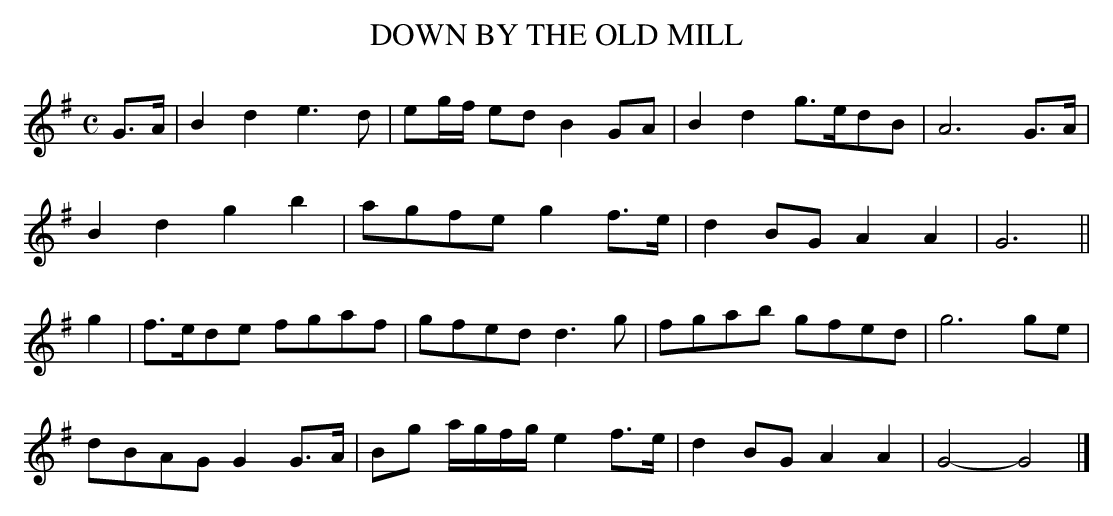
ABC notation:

X:1
T:DOWN BY THE OLD MILL
Y:"moderate"
M:C
L:1/8
K:G
G>A|B2d2 e3d|eg/f/ ed B2GA|B2d2 g>edB|A6 G>A|
B2d2 g2b2|agfe g2f>e|d2BG A2A2|G6||
g2|f>ede fgaf|gfed d3g|fgab gfed|g6 ge|
dBAG G2G>A|Bg a/g/f/g/ e2f>e|d2BG A2A2|G4-G4|]
